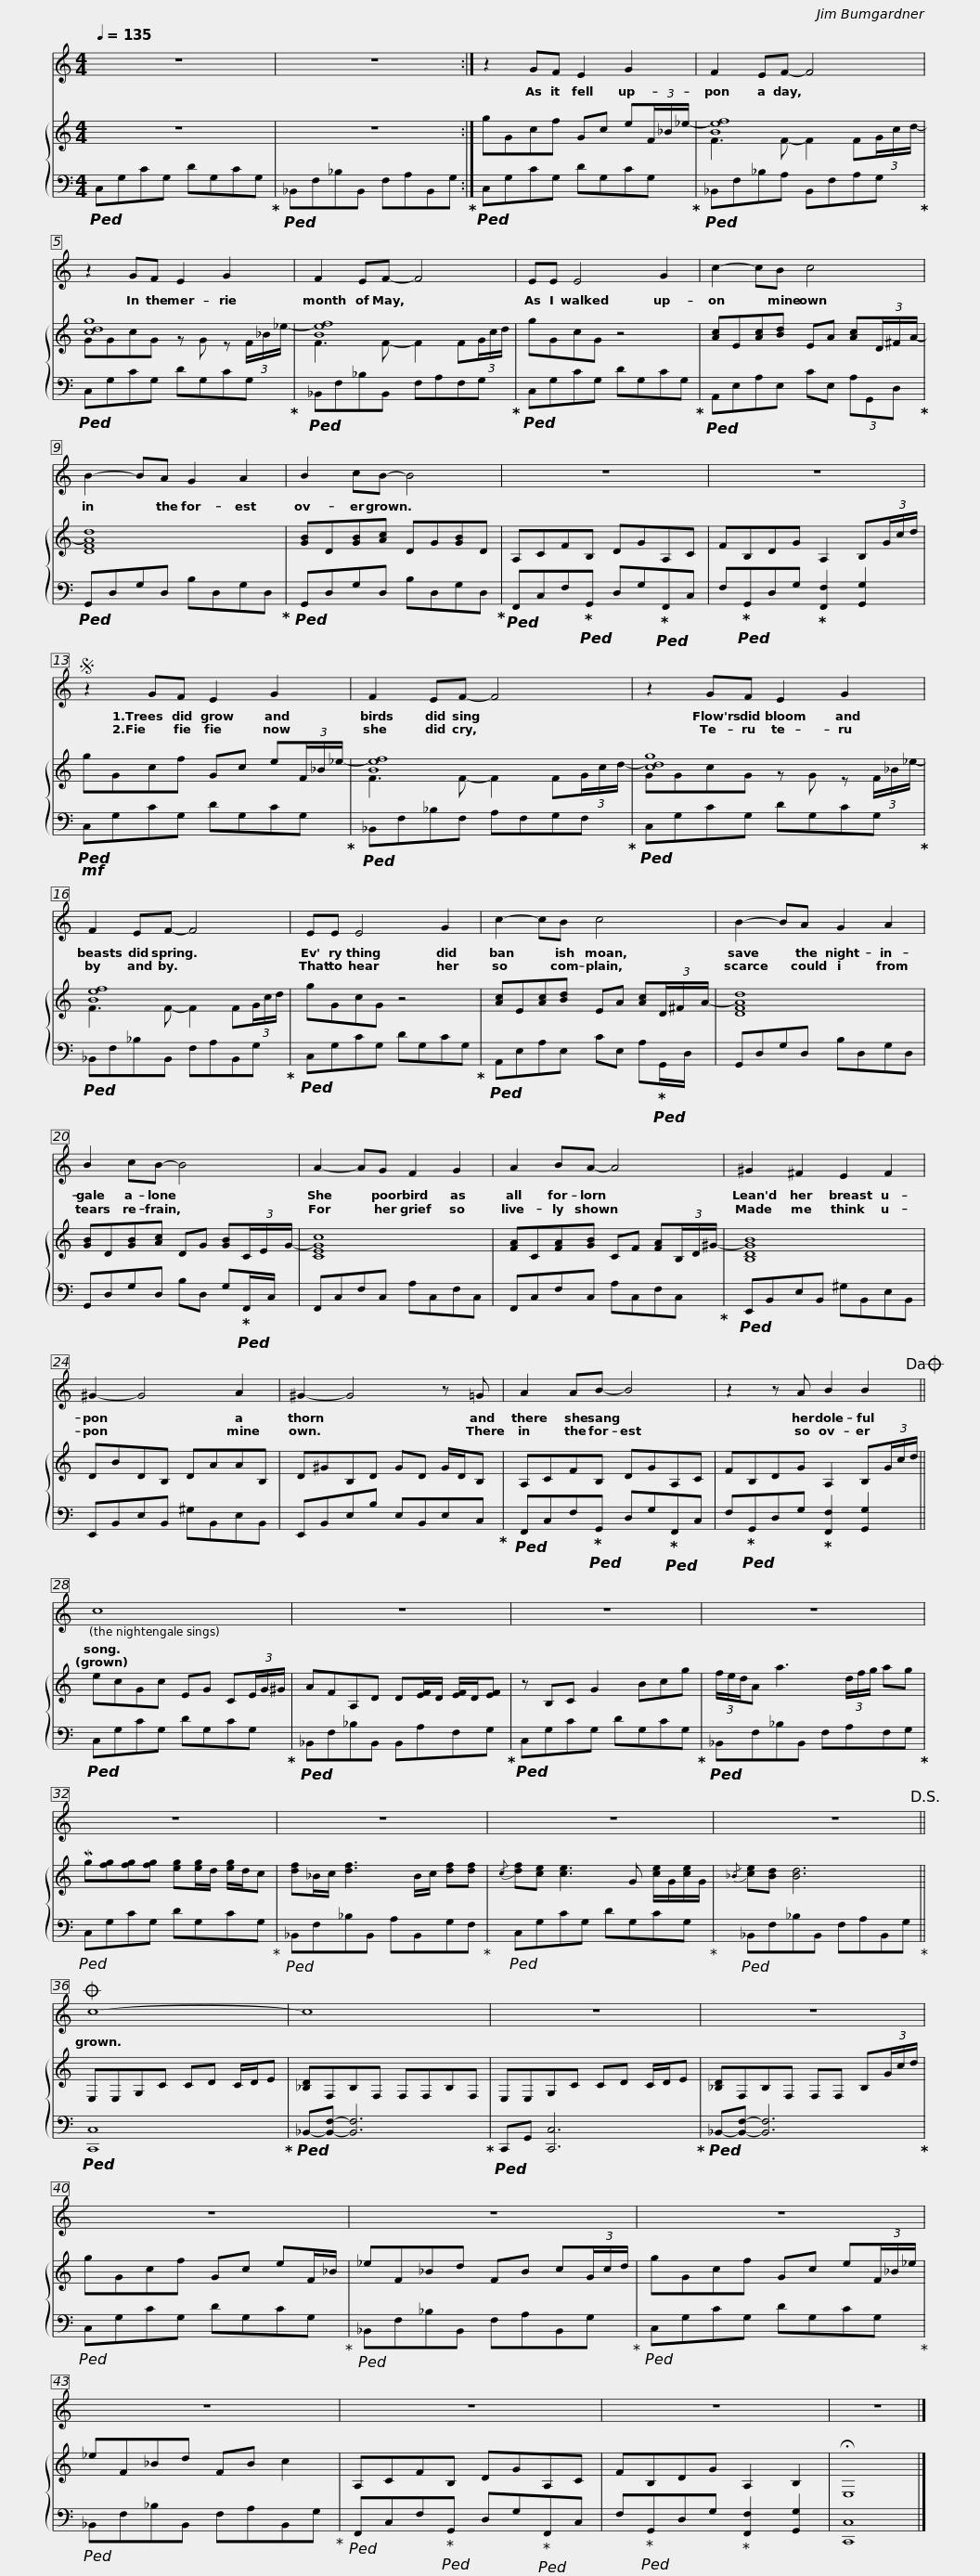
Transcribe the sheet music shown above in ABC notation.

X:1
%%score 1 { ( 2 4 ) | 3 }
L:1/8
Q:1/4=135
M:4/4
I:linebreak $
K:C
V:1 treble
V:2 treble
V:4 treble
V:3 bass
V:1
 z8 | z8 :| z2 GF E2 G2 | F2 EF- F4 |$ z2 GF E2 G2 | %5
 F2 EF- F4 | EE E4 G2 |$ c2- cB c4 | B2- BA G2 A2 | B2 cB- B4 | %10
 z8 |$ z8 |S z2 GF E2 G2 | F2 EF- F4 |$ z2 GF E2 G2 | %15
 F2 EF- F4 | EE E4 G2 |$ c2- cB c4 | B2- BA G2 A2 | B2 cB- B4 | %20
 A2- AG F2 G2 |$ A2 BA- A4 | ^G2 ^F2 E2 F2 | ^G2- G4 A2 | ^G2- G4 z =G |$ %25
 A2 AB- B4 | z2 z A B2 B2!dacoda! || c8 | z8 |$ z8 | %30
 z8 | z8 | z8 |$ z8 | z8!D.S.! || %35
O c8- | c8 |$ z8 | z8 | z8 | %40
 z8 |$ z8 | z8 | z8 | z8 | %45
 z8 |] %46
V:2
 z8 | z8 :| gGcf Gc e(3F/-_B/-_e/- | [Bef]8 |$ [cdg]8 | %5
 [Bef]8 | gGcG z4 |$ [Ac]E[Ac][Bd] EA [Ac](3D/-^F/-A/- | [DFAd]8 | [GB]D[GB][Ac] DG[GB]D | %10
 A,CFB, DGA,C |$ FB,DG A,2 B,(3G/c/d/ | gGcf Gc e(3F/-_B/-_e/- | [Bef]8 |$ [cdg]8 | %15
 [Bef]8 | gGcG z4 |$ [Ac]E[Ac][Bd] EA [Ac](3D/-^F/-A/- | [DFAd]8 | [GB]D[GB][Ac] DG [GB](3C/-E/-G/- | %20
 [CEGc]8 |$ [FA]C[FA][GB] CF [FA](3B,/-D/-^G/- | [B,DGB]8 | DBDB, DAAB, | D^GB,D GD G/D/B, |$ %25
 A,CFB, DGA,C | FB,DG A,2 B,(3G/c/d/ || ecGc EG C(3E/G/^G/ | AFA,D D[EF]/D/ [EF]/D/[EF] |$ z B,C G2 Bcg | %30
 (3f/e/d/A a3 (3d/f/g/ ag | Mg[fg][fg][fg] [eg][eg]/d/ [eg]/d/c | [df]_B/c/ [df]3 B/c/ [df][df] |${/c} [df][ce] [ce]3 G [ce]/G/[ce]/G/ |{/_B} [ce][Bd] [Bd]6 || %35
 E,E,G,C CD C/D/E | [_B,D]F,B,F, F,F,B,F, |$ E,E,G,C CD C/D/E | [_B,D]F,B,F, F,F, B,(3G/c/d/ | gGcf Gc eF/_B/ | %40
 _eF_Bd FB c(3G/c/d/ |$ gGcf Gc e(3F/_B/_e/ | _eF_Bd FB c2 | A,CFB, DGA,C | FB,DG A,2 B,2 | %45
 !fermata!E,8 |] %46
V:3
!ped! C,G,CG, DG,CG,!ped-up! |!ped! _B,,F,_B,B,, F,A,B,,G,!ped-up! :|!ped! C,G,CG, DG,CG,!ped-up! |!ped! _B,,F,_B,A, B,,F,A,G,!ped-up! |$!ped! C,G,CG, DG,CG,!ped-up! | %5
!ped! _B,,F,_B,B,, F,A,F,G,!ped-up! |!ped! C,G,CG, DG,CG,!ped-up! |$!ped! A,,E,A,E, CE, (3A,G,,D,!ped-up! |!ped! G,,D,G,D, B,D,G,D,!ped-up! |!ped! G,,D,G,D, B,D,G,D,!ped-up! | %10
!ped! F,,C,F,!ped-up!!ped!G,, D,G,!ped-up!!ped!F,,C, |$ F,!ped-up!!ped!G,,D,G,!ped-up! [F,,F,]2 [G,,G,]2 |!mf!!ped! C,G,CG, DG,CG,!ped-up! |!ped! _B,,F,_B,F, A,F,G,F,!ped-up! |$!ped! C,G,CG, DG,CG,!ped-up! | %15
!ped! _B,,F,_B,B,, F,A,B,,G,!ped-up! |!ped! C,G,CG, DG,CG,!ped-up! |$!ped! A,,E,A,E, CE, A,!ped-up!!ped!G,,/D,/ | G,,D,G,D, B,D,G,D, | G,,D,G,D, B,D, G,!ped-up!!ped!F,,/C,/ | %20
 F,,C,F,C, A,C,F,C, |$ F,,C,F,C, A,C,F,C,!ped-up! |!ped! E,,B,,E,B,, ^G,B,,E,B,, | E,,B,,E,B,, ^G,B,,E,B,, | E,,B,,E,B, E,B,,E,C,!ped-up! |$ %25
!ped! F,,C,F,!ped-up!!ped!G,, D,G,!ped-up!!ped!F,,C, | F,!ped-up!!ped!G,,D,G,!ped-up! [F,,F,]2 [G,,G,]2 ||!ped! C,G,CG, DG,CG,!ped-up! |!ped! _B,,F,_B,B,, B,,A,F,G,!ped-up! |$!ped! C,G,CG, DG,CG,!ped-up! | %30
!ped! _B,,F,_B,B,, F,A,F,G,!ped-up! |!ped! C,G,CG, DG,CG,!ped-up! |!ped! _B,,F,_B,B,, A,B,,G,F,!ped-up! |$!ped! C,G,CG, DG,CG,!ped-up! |!ped! _B,,F,_B,B,, F,A,B,,G,!ped-up! || %35
!ped! [C,,C,]8!ped-up! |!ped! _B,,-[B,,F,]- [B,,F,]6!ped-up! |$!ped! C,,-G,, [C,,C,]6!ped-up! |!ped! _B,,-[B,,F,]- [B,,F,]6!ped-up! |!ped! C,G,CG, DG,CG,!ped-up! | %40
!ped! _B,,F,_B,B,, F,A,B,,G,!ped-up! |$!ped! C,G,CG, DG,CG,!ped-up! |!ped! _B,,F,_B,B,, F,A,B,,G,!ped-up! |!ped! F,,C,F,!ped-up!!ped!G,, D,G,!ped-up!!ped!F,,C, | F,!ped-up!!ped!G,,D,G,!ped-up! [F,,F,]2 [G,,G,]2 | %45
 [C,,C,]8 |] %46
V:4
 x8 | x8 :| x8 | F3 F- F2 F(3G/-c/-d/- |$ GGcG z G z (3F/-_B/-_e/- | %5
 F3 F- F2 F(3G/c/d/ | x8 |$ x8 | x8 | x8 | %10
 x8 |$ x8 | x8 | F3 F- F2 F(3G/-c/-d/- |$ GGcG z G z (3F/-_B/-_e/- | %15
 F3 F- F2 F(3G/c/d/ | x8 |$ x8 | x8 | x8 | %20
 x8 |$ x8 | x8 | x8 | x8 |$ %25
 x8 | x8 || x8 | x8 |$ x8 | %30
 x8 | x8 | x8 |$ x8 | x8 || %35
 x8 | x8 |$ x8 | x8 | x8 | %40
 x8 |$ x8 | x8 | x8 | x8 | %45
 x8 |] %46
